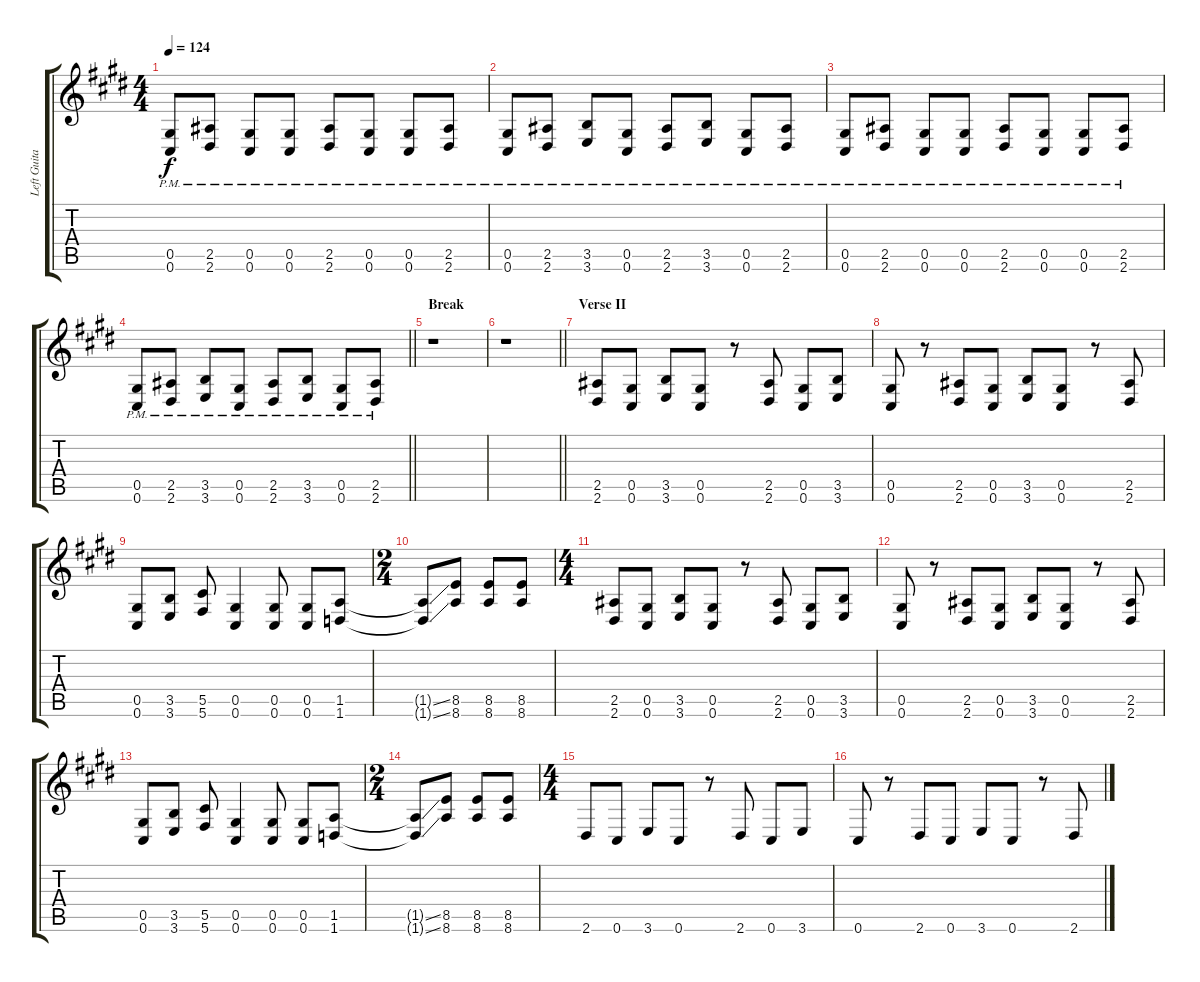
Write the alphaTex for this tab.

\track ("Left Guitar I" "Left Guita") {instrument overdrivenguitar}
\staff {score tabs}
\tuning (Eb4 Bb3 Gb3 Db3 Ab2 Db2) {hide}
\ts (4 4)
\tempo 124
\clef g2
\ks e
(0.5{pm} 0.6{pm}).8{dy f} (2.5{pm} 2.6{pm}).8 (0.5{pm} 0.6{pm}).8 (0.5{pm} 0.6{pm}).8 (2.5{pm} 2.6{pm}).8 (0.5{pm} 0.6{pm}).8 (0.5{pm} 0.6{pm}).8 (2.5{pm} 2.6{pm}).8 |
(0.5{pm} 0.6{pm}).8 (2.5{pm} 2.6{pm}).8 (3.5{pm} 3.6{pm}).8 (0.5{pm} 0.6{pm}).8 (2.5{pm} 2.6{pm}).8 (3.5{pm} 3.6{pm}).8 (0.5{pm} 0.6{pm}).8 (2.5{pm} 2.6{pm}).8 |
(0.5{pm} 0.6{pm}).8 (2.5{pm} 2.6{pm}).8 (0.5{pm} 0.6{pm}).8 (0.5{pm} 0.6{pm}).8 (2.5{pm} 2.6{pm}).8 (0.5{pm} 0.6{pm}).8 (0.5{pm} 0.6{pm}).8 (2.5{pm} 2.6{pm}).8 |
\barLineRight lightlight
(0.5{pm} 0.6{pm}).8 (2.5{pm} 2.6{pm}).8 (3.5{pm} 3.6{pm}).8 (0.5{pm} 0.6{pm}).8 (2.5{pm} 2.6{pm}).8 (3.5{pm} 3.6{pm}).8 (0.5{pm} 0.6{pm}).8 (2.5{pm} 2.6{pm}).8 |
\section ("" "Break")
r.1 |
\barLineRight lightlight
r.1 |
\section ("" "Verse II")
(2.5 2.6).8 (0.5 0.6).8 (3.5 3.6).8 (0.5 0.6).8 r.8 (2.5 2.6).8 (0.5 0.6).8 (3.5 3.6).8 |
(0.5 0.6).8 r.8 (2.5 2.6).8 (0.5 0.6).8 (3.5 3.6).8 (0.5 0.6).8 r.8 (2.5 2.6).8 |
(0.5 0.6).8 (3.5 3.6).8 (5.5 5.6).8 (0.5 0.6).4 (0.5 0.6).8 (0.5 0.6).8 (1.5 1.6).8 |
\ts (2 4)
(1.5{ss t} 1.6{ss t}).8 (8.5 8.6).8 (8.5 8.6).8 (8.5 8.6).8 |
\ts (4 4)
(2.5 2.6).8 (0.5 0.6).8 (3.5 3.6).8 (0.5 0.6).8 r.8 (2.5 2.6).8 (0.5 0.6).8 (3.5 3.6).8 |
(0.5 0.6).8 r.8 (2.5 2.6).8 (0.5 0.6).8 (3.5 3.6).8 (0.5 0.6).8 r.8 (2.5 2.6).8 |
(0.5 0.6).8 (3.5 3.6).8 (5.5 5.6).8 (0.5 0.6).4 (0.5 0.6).8 (0.5 0.6).8 (1.5 1.6).8 |
\ts (2 4)
(1.5{ss t} 1.6{ss t}).8 (8.5 8.6).8 (8.5 8.6).8 (8.5 8.6).8 |
\ts (4 4)
2.6.8 0.6.8 3.6.8 0.6.8 r.8 2.6.8 0.6.8 3.6.8 |
0.6.8 r.8 2.6.8 0.6.8 3.6.8 0.6.8 r.8 2.6.8
